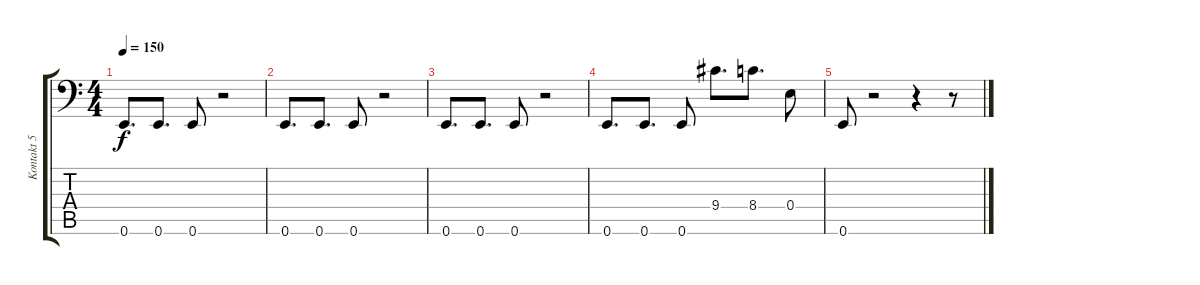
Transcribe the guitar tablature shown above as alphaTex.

\track ("Kontakt 5 (MIDI)" "Kontakt 5 ") {instrument distortionguitar}
\staff {score tabs}
\tuning (Gb3 Db3 A2 E2 B1 E1) {hide}
\ts (4 4)
\tempo 150
\clef f4
\ks c
0.6.8{d dy f} 0.6.8{d} 0.6.8 r.2 |
0.6.8{d} 0.6.8{d} 0.6.8 r.2 |
0.6.8{d} 0.6.8{d} 0.6.8 r.2 |
0.6.8{d} 0.6.8{d} 0.6.8 9.4.8{d} 8.4.8{d} 0.4.8 |
0.6.8 r.2 r.4 r.8
